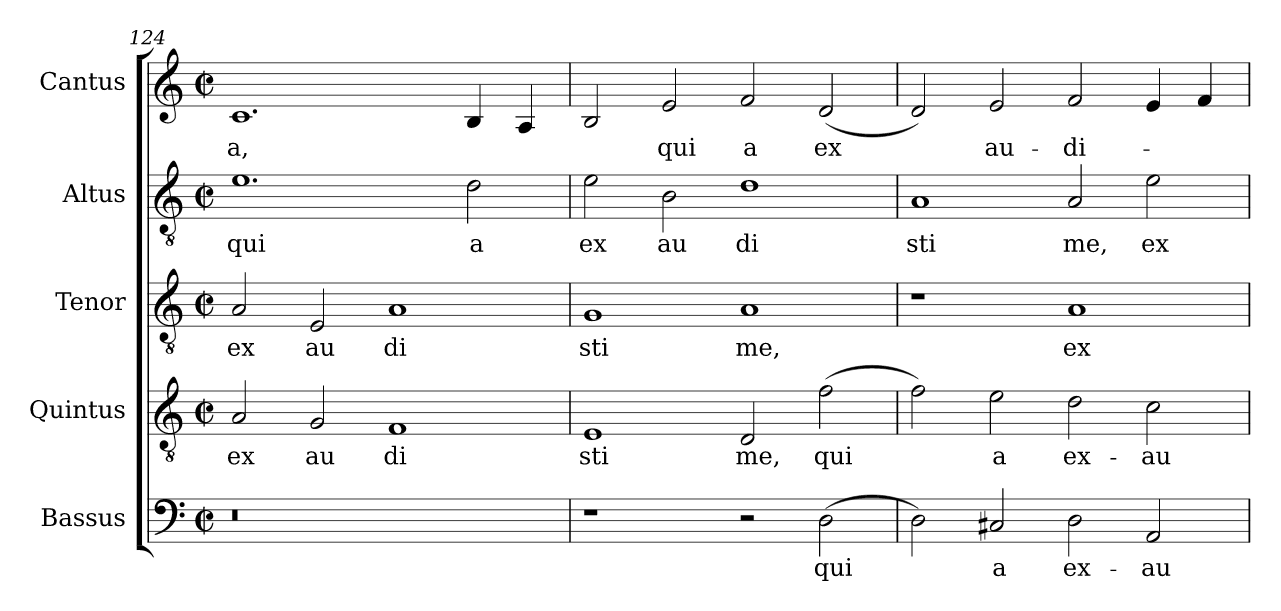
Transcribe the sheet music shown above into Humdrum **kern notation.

**kern	**text	**kern	**text	**kern	**text	**kern	**text	**kern	**text
*part5	*part5	*part4	*part4	*part3	*part3	*part2	*part2	*part1	*part1
*staff5	*staff5	*staff4	*staff4	*staff3	*staff3	*staff2	*staff2	*staff1	*staff1
*I"Bassus	*	*I"Quintus	*	*I"Tenor	*	*I"Altus	*	*I"Cantus	*
*clefF4	*	*clefGv2	*	*clefGv2	*	*clefGv2	*	*clefG2	*
*M2/2	*	*M2/2	*	*M2/2	*	*M2/2	*	*M2/2	*
*met(c|)	*	*met(c|)	*	*met(c|)	*	*met(c|)	*	*met(c|)	*
=124	=124	=124	=124	=124	=124	=124	=124	=124	=124
!	!	!	!LO:LY:b:cj	!	!LO:LY:b:cj	!	!LO:LY:b:cj	!	!LO:LY:b:cj
0r	.	2A/	ex	2A/	ex	1.e	qui	1.c	a,
!	!	!	!LO:LY:b:cj	!	!LO:LY:b:cj	!	!	!	!
.	.	2G/	au	2E/	au	.	.	.	.
!	!	!	!LO:LY:b:cj	!	!LO:LY:b:cj	!	!	!	!
.	.	1F	di	1A	di	.	.	.	.
!	!	!	!	!	!	!	!LO:LY:b:cj	!	!
.	.	.	.	.	.	2d\	a	4B/	.
.	.	.	.	.	.	.	.	4A/	.
=125	=125	=125	=125	=125	=125	=125	=125	=125	=125
!	!	!	!LO:LY:b:cj	!	!LO:LY:b:cj	!	!LO:LY:b:cj	!	!
1r	.	1E	sti	1G	sti	2e\	ex	2B/	.
!	!	!	!	!	!	!	!LO:LY:b:cj	!	!LO:LY:b:cj
.	.	.	.	.	.	2B\	au	2e/	qui
!	!	!	!LO:LY:b:cj	!	!LO:LY:b:cj	!	!LO:LY:b:cj	!	!LO:LY:b:cj
2r	.	2D/	me,	1A	me,	1d	di	2f/	a
!	!LO:LY:b	!	!LO:LY:b	!	!	!	!	!	!LO:LY:b:cj
(>2D\	qui	(>2f\	qui	.	.	.	.	(>2d/	ex
!!LO:LB:g=z
=126	=126	=126	=126	=126	=126	=126	=126	=126	=126
!	!	!	!	!	!	!	!LO:LY:b:cj	!	!
2D\)	.	2f\)	.	1r	.	1A	sti	2d/)	.
!	!LO:LY:b:cj	!	!LO:LY:b:cj	!	!	!	!	!	!LO:LY:b:cj
2C#X/	a	2e\	a	.	.	.	.	2e/	au-
!	!LO:LY:b:cj	!	!LO:LY:b:cj	!	!LO:LY:b:cj	!	!LO:LY:b:cj	!	!LO:LY:b:cj
2D\	ex-	2d\	ex-	1A	ex	2A/	me,	2f/	-di-
!	!LO:LY:b:cj	!	!LO:LY:b:cj	!	!	!	!LO:LY:b:cj	!	!
2AA/	-au-	2c\	-au-	.	.	2e\	ex	4e/	.
.	.	.	.	.	.	.	.	4f/	.
=	=	=	=	=	=	=	=	=	=
*-	*-	*-	*-	*-	*-	*-	*-	*-	*-
